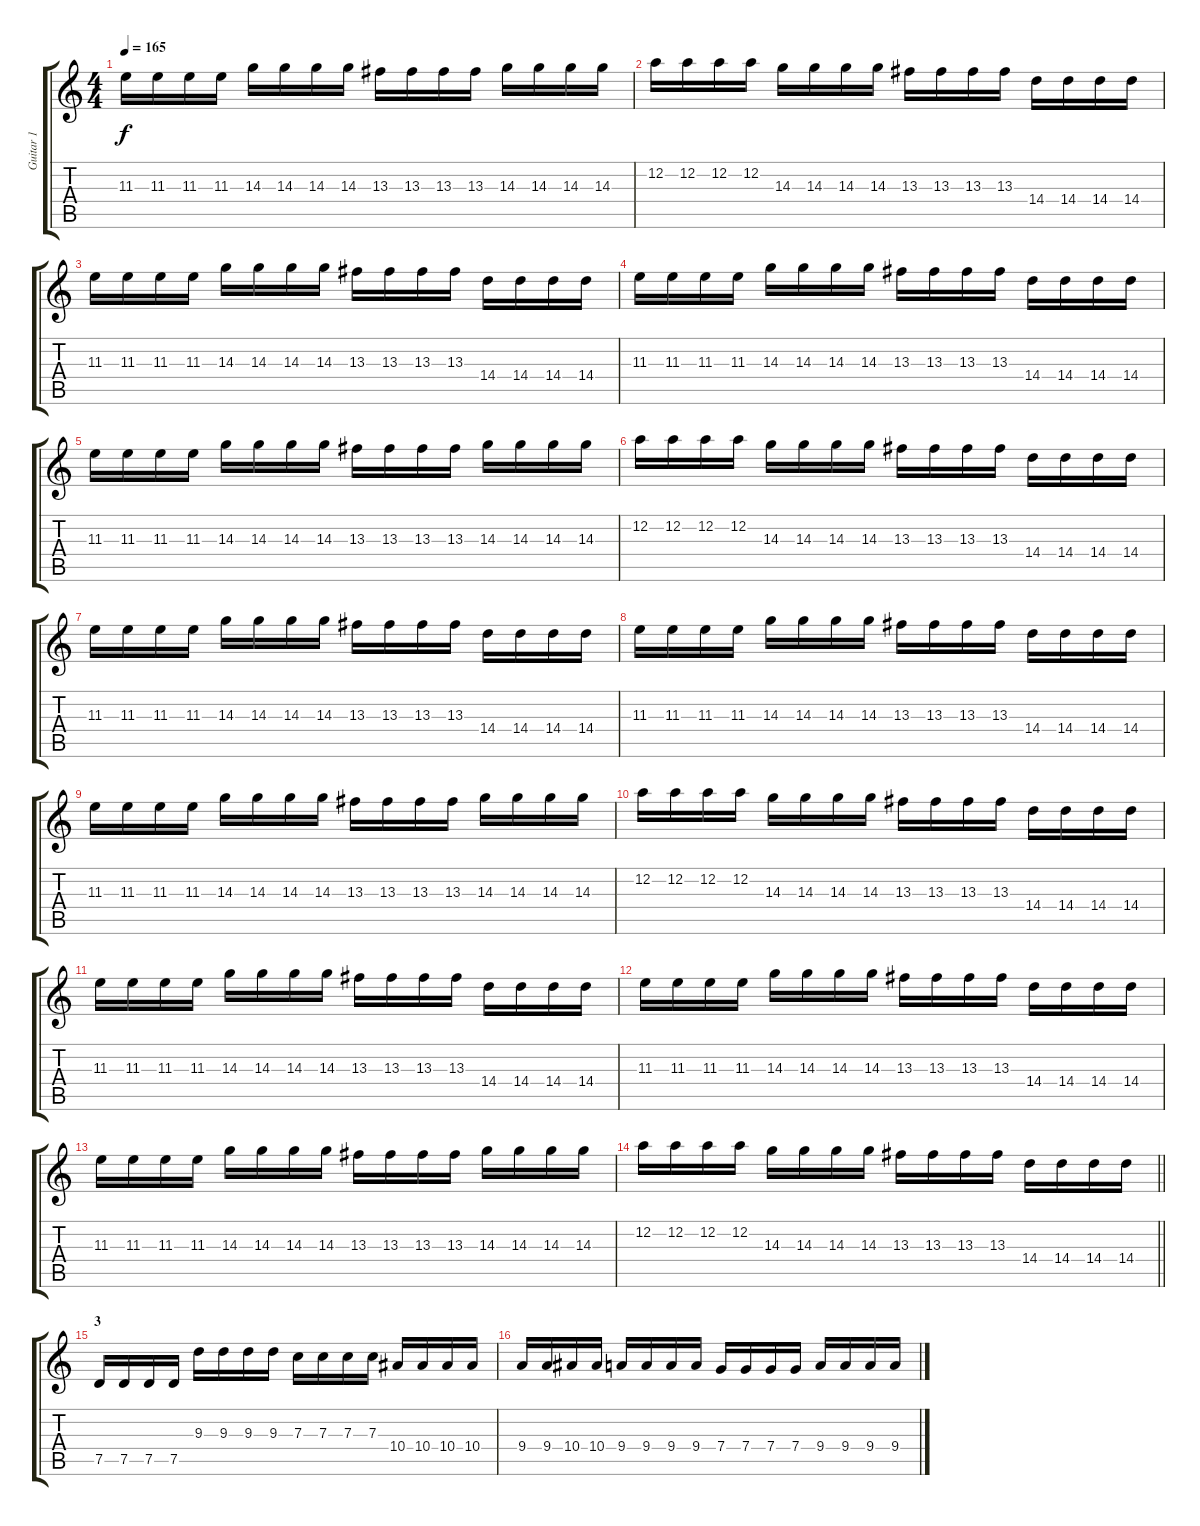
\track ("Guitar 1" "Guitar 1") {instrument distortionguitar}
\staff {score tabs}
\tuning (D4 A3 F3 C3 G2 C2) {hide}
\ts (4 4)
\tempo 165
\clef g2
\ks c
11.3.16{dy f} 11.3.16 11.3.16 11.3.16 14.3.16 14.3.16 14.3.16 14.3.16 13.3.16 13.3.16 13.3.16 13.3.16 14.3.16 14.3.16 14.3.16 14.3.16 |
12.2.16 12.2.16 12.2.16 12.2.16 14.3.16 14.3.16 14.3.16 14.3.16 13.3.16 13.3.16 13.3.16 13.3.16 14.4.16 14.4.16 14.4.16 14.4.16 |
11.3.16 11.3.16 11.3.16 11.3.16 14.3.16 14.3.16 14.3.16 14.3.16 13.3.16 13.3.16 13.3.16 13.3.16 14.4.16 14.4.16 14.4.16 14.4.16 |
11.3.16 11.3.16 11.3.16 11.3.16 14.3.16 14.3.16 14.3.16 14.3.16 13.3.16 13.3.16 13.3.16 13.3.16 14.4.16 14.4.16 14.4.16 14.4.16 |
11.3.16 11.3.16 11.3.16 11.3.16 14.3.16 14.3.16 14.3.16 14.3.16 13.3.16 13.3.16 13.3.16 13.3.16 14.3.16 14.3.16 14.3.16 14.3.16 |
12.2.16 12.2.16 12.2.16 12.2.16 14.3.16 14.3.16 14.3.16 14.3.16 13.3.16 13.3.16 13.3.16 13.3.16 14.4.16 14.4.16 14.4.16 14.4.16 |
11.3.16 11.3.16 11.3.16 11.3.16 14.3.16 14.3.16 14.3.16 14.3.16 13.3.16 13.3.16 13.3.16 13.3.16 14.4.16 14.4.16 14.4.16 14.4.16 |
11.3.16 11.3.16 11.3.16 11.3.16 14.3.16 14.3.16 14.3.16 14.3.16 13.3.16 13.3.16 13.3.16 13.3.16 14.4.16 14.4.16 14.4.16 14.4.16 |
11.3.16 11.3.16 11.3.16 11.3.16 14.3.16 14.3.16 14.3.16 14.3.16 13.3.16 13.3.16 13.3.16 13.3.16 14.3.16 14.3.16 14.3.16 14.3.16 |
12.2.16 12.2.16 12.2.16 12.2.16 14.3.16 14.3.16 14.3.16 14.3.16 13.3.16 13.3.16 13.3.16 13.3.16 14.4.16 14.4.16 14.4.16 14.4.16 |
11.3.16 11.3.16 11.3.16 11.3.16 14.3.16 14.3.16 14.3.16 14.3.16 13.3.16 13.3.16 13.3.16 13.3.16 14.4.16 14.4.16 14.4.16 14.4.16 |
11.3.16 11.3.16 11.3.16 11.3.16 14.3.16 14.3.16 14.3.16 14.3.16 13.3.16 13.3.16 13.3.16 13.3.16 14.4.16 14.4.16 14.4.16 14.4.16 |
11.3.16 11.3.16 11.3.16 11.3.16 14.3.16 14.3.16 14.3.16 14.3.16 13.3.16 13.3.16 13.3.16 13.3.16 14.3.16 14.3.16 14.3.16 14.3.16 |
\barLineRight lightlight
12.2.16 12.2.16 12.2.16 12.2.16 14.3.16 14.3.16 14.3.16 14.3.16 13.3.16 13.3.16 13.3.16 13.3.16 14.4.16 14.4.16 14.4.16 14.4.16 |
\section ("" "3")
7.5.16 7.5.16 7.5.16 7.5.16 9.3.16 9.3.16 9.3.16 9.3.16 7.3.16 7.3.16 7.3.16 7.3.16 10.4.16 10.4.16 10.4.16 10.4.16 |
9.4.16 9.4.16 10.4.16 10.4.16 9.4.16 9.4.16 9.4.16 9.4.16 7.4.16 7.4.16 7.4.16 7.4.16 9.4.16 9.4.16 9.4.16 9.4.16
